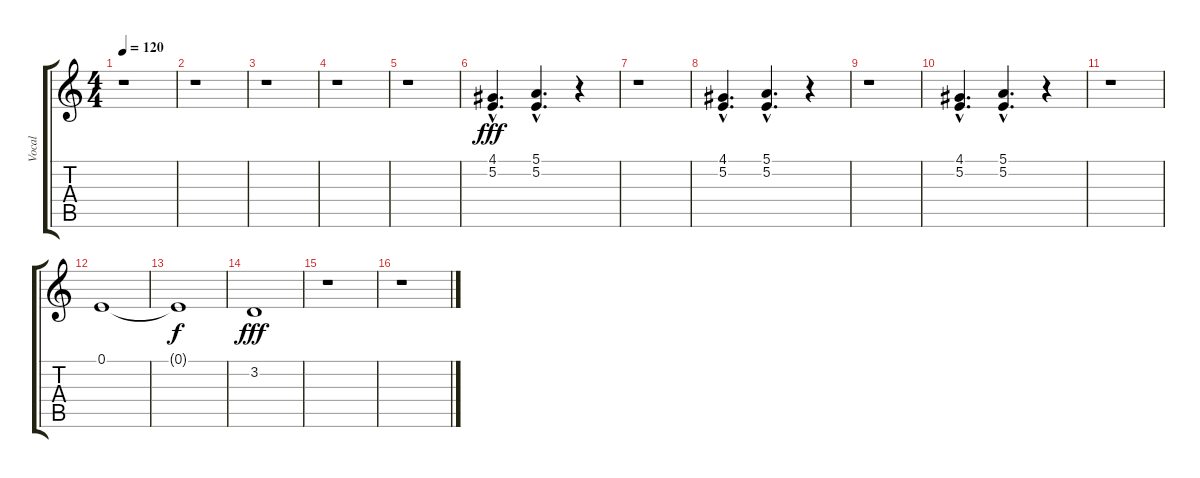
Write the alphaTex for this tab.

\track ("Vocal" "Vocal") {instrument voiceoohs}
\staff {score tabs}
\tuning (E4 B3 G3 D3 A2 E2) {hide}
\ts (4 4)
\tempo 120
\clef g2
\ks c
r.1{dy fff} |
r.1 |
r.1 |
r.1 |
r.1 |
(4.1{hac} 5.2{hac}).4{d balance 8} (5.1{hac} 5.2{hac}).4{d} r.4 |
r.1 |
(4.1{hac} 5.2{hac}).4{d} (5.1{hac} 5.2{hac}).4{d} r.4 |
r.1 |
(4.1{hac} 5.2{hac}).4{d} (5.1{hac} 5.2{hac}).4{d} r.4 |
r.1 |
0.1.1 |
0.1{t}.1{dy f} |
3.2.1{dy fff} |
r.1 |
r.1
